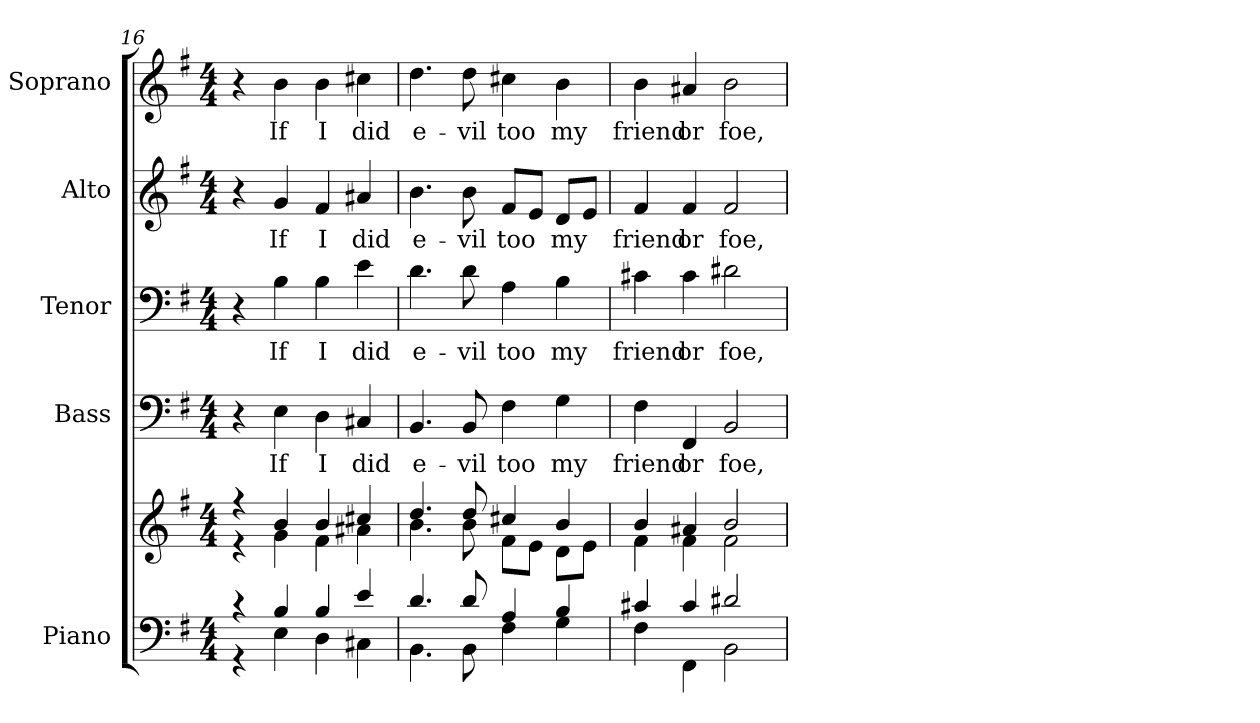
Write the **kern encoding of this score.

**kern	**kern	**kern	**text	**kern	**text	**kern	**text	**kern	**text
*part5	*part5	*part4	*part4	*part3	*part3	*part2	*part2	*part1	*part1
*staff6	*staff5	*staff4	*staff4	*staff3	*staff3	*staff2	*staff2	*staff1	*staff1
*I"Piano	*	*I"Bass	*	*I"Tenor	*	*I"Alto	*	*I"Soprano	*
*I'Pno.	*	*I'B.	*	*I'T.	*	*I'A.	*	*I'S.	*
!!LO:PB:g=z
*clefF4	*clefG2	*clefF4	*	*clefF4	*	*clefG2	*	*clefG2	*
*k[f#]	*k[f#]	*k[f#]	*	*k[f#]	*	*k[f#]	*	*k[f#]	*
*G:	*G:	*G:	*	*G:	*	*G:	*	*G:	*
*M4/4	*M4/4	*M4/4	*	*M4/4	*	*M4/4	*	*M4/4	*
=16	=16	=16	=16	=16	=16	=16	=16	=16	=16
*^	*^	*	*	*	*	*	*	*	*
4r	4r	4r	4r	4r	.	4r	.	4r	.	4r	.
!	!	!	!	!	!LO:LY:b:color=#000000	!	!	!	!	!	!
!	!	!	!	!	!	!	!LO:LY:b:color=#000000	!	!	!	!
!	!	!	!	!	!	!	!	!	!LO:LY:b:color=#000000	!	!
!	!	!	!	!	!	!	!	!	!	!	!LO:LY:b:color=#000000
4Bi/	4Ei\	4bi/	4gi\	4Ei\	If	4Bi\	If	4gi/	If	4bi\	If
!	!	!	!	!	!LO:LY:b:color=#000000	!	!	!	!	!	!
!	!	!	!	!	!	!	!LO:LY:b:color=#000000	!	!	!	!
!	!	!	!	!	!	!	!	!	!LO:LY:b:color=#000000	!	!
!	!	!	!	!	!	!	!	!	!	!	!LO:LY:b:color=#000000
4Bi/	4Di\	4bi/	4f#i\	4Di\	I	4Bi\	I	4f#i/	I	4bi\	I
!	!	!	!	!	!LO:LY:b:color=#000000	!	!	!	!	!	!
!	!	!	!	!	!	!	!LO:LY:b:color=#000000	!	!	!	!
!	!	!	!	!	!	!	!	!	!LO:LY:b:color=#000000	!	!
!	!	!	!	!	!	!	!	!	!	!	!LO:LY:b:color=#000000
4ei/	4C#Xi\	4cc#Xi/	4a#Xi\	4C#Xi/	did	4ei\	did	4a#Xi/	did	4cc#Xi\	did
=17	=17	=17	=17	=17	=17	=17	=17	=17	=17	=17	=17
!	!	!	!	!	!LO:LY:b:color=#000000	!	!	!	!	!	!
!	!	!	!	!	!	!	!LO:LY:b:color=#000000	!	!	!	!
!	!	!	!	!	!	!	!	!	!LO:LY:b:color=#000000	!	!
!	!	!	!	!	!	!	!	!	!	!	!LO:LY:b:color=#000000
4.di/	4.BBi\	4.ddi/	4.bi\	4.BBi/	e-	4.di\	e-	4.bi\	e-	4.ddi\	e-
!	!	!	!	!	!LO:LY:b:color=#000000	!	!	!	!	!	!
!	!	!	!	!	!	!	!LO:LY:b:color=#000000	!	!	!	!
!	!	!	!	!	!	!	!	!	!LO:LY:b:color=#000000	!	!
!	!	!	!	!	!	!	!	!	!	!	!LO:LY:b:color=#000000
8di/	8BBi\	8ddi/	8bi\	8BBi/	-vil	8di\	-vil	8bi\	-vil	8ddi\	-vil
!	!	!	!	!	!LO:LY:b:color=#000000	!	!	!	!	!	!
!	!	!	!	!	!	!	!LO:LY:b:color=#000000	!	!	!	!
!	!	!	!	!	!	!	!	!	!LO:LY:b:color=#000000	!	!
!	!	!	!	!	!	!	!	!	!	!	!LO:LY:b:color=#000000
4Ai/	4F#i\	4cc#Xi/	8f#i\L	4F#i\	too	4Ai\	too	8f#i/L	too	4cc#Xi\	too
.	.	.	8ei\J	.	.	.	.	8ei/J	.	.	.
!	!	!	!	!	!LO:LY:b:color=#000000	!	!	!	!	!	!
!	!	!	!	!	!	!	!LO:LY:b:color=#000000	!	!	!	!
!	!	!	!	!	!	!	!	!	!LO:LY:b:color=#000000	!	!
!	!	!	!	!	!	!	!	!	!	!	!LO:LY:b:color=#000000
4Bi/	4Gi\	4bi/	8di\L	4Gi\	my	4Bi\	my	8di/L	my	4bi\	my
.	.	.	8ei\J	.	.	.	.	8ei/J	.	.	.
=18	=18	=18	=18	=18	=18	=18	=18	=18	=18	=18	=18
!	!	!	!	!	!LO:LY:b:color=#000000	!	!	!	!	!	!
!	!	!	!	!	!	!	!LO:LY:b:color=#000000	!	!	!	!
!	!	!	!	!	!	!	!	!	!LO:LY:b:color=#000000	!	!
!	!	!	!	!	!	!	!	!	!	!	!LO:LY:b:color=#000000
4c#Xi/	4F#i\	4bi/	4f#i\	4F#i\	friend	4c#Xi\	friend	4f#i/	friend	4bi\	friend
!	!	!	!	!	!LO:LY:b:color=#000000	!	!	!	!	!	!
!	!	!	!	!	!	!	!LO:LY:b:color=#000000	!	!	!	!
!	!	!	!	!	!	!	!	!	!LO:LY:b:color=#000000	!	!
!	!	!	!	!	!	!	!	!	!	!	!LO:LY:b:color=#000000
4c#i/	4FF#i\	4a#Xi/	4f#i\	4FF#i/	or	4c#i\	or	4f#i/	or	4a#Xi/	or
!	!	!	!	!	!LO:LY:b:color=#000000	!	!	!	!	!	!
!	!	!	!	!	!	!	!LO:LY:b:color=#000000	!	!	!	!
!	!	!	!	!	!	!	!	!	!LO:LY:b:color=#000000	!	!
!	!	!	!	!	!	!	!	!	!	!	!LO:LY:b:color=#000000
2d#Xi/	2BBi\	2bi/	2f#i\	2BBi/	foe,	2d#Xi\	foe,	2f#i/	foe,	2bi\	foe,
*v	*v	*	*	*	*	*	*	*	*	*	*
*	*v	*v	*	*	*	*	*	*	*	*
=	=	=	=	=	=	=	=	=	=
*-	*-	*-	*-	*-	*-	*-	*-	*-	*-
